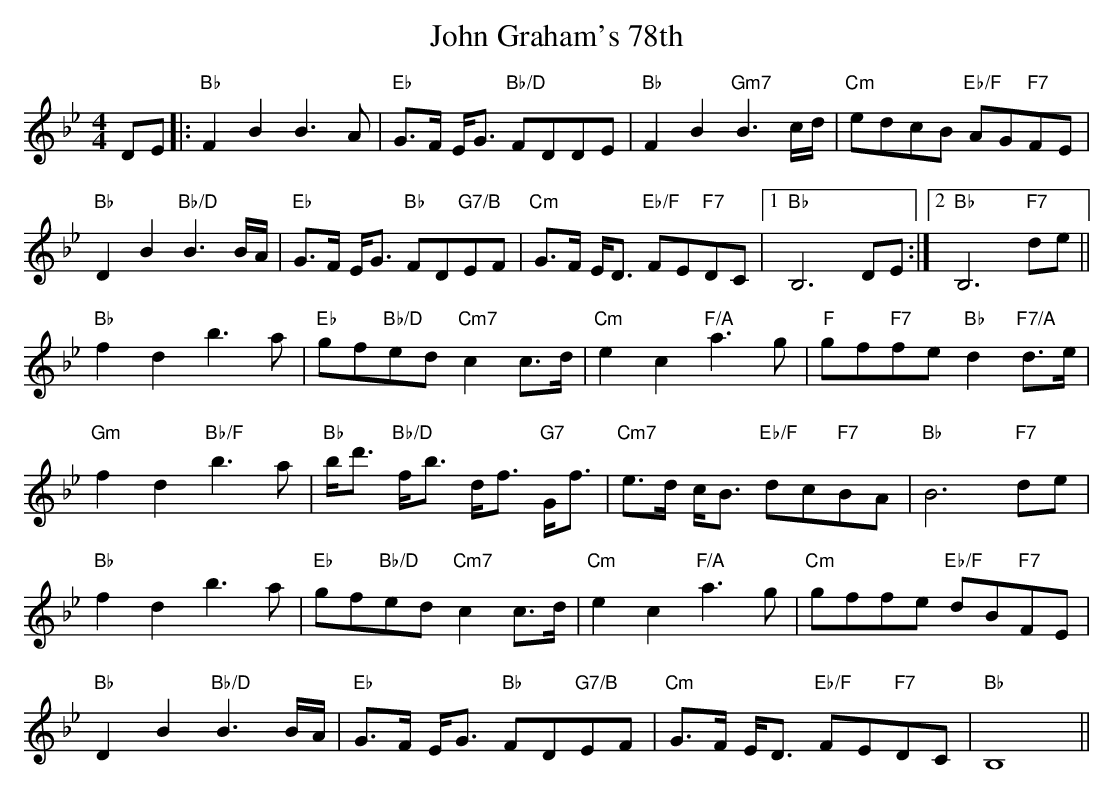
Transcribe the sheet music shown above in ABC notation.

X:1
T: John Graham's 78th
M: 4/4
L: 1/8
K: Gmin
DE |:"Bb" F2 B2 B3 A |"Eb" G>F E<G"Bb/D" FDDE |"Bb" F2 B2"Gm7" B3 c/d/ |"Cm" edcB"Eb/F" AG"F7"FE |
$"Bb" D2 B2"Bb/D" B3 B/A/ |"Eb" G>F E<G"Bb" FD"G7/B"EF |"Cm" G>F E<D"Eb/F" FE"F7"DC |1 "Bb" B,6 DE :|2 "Bb" B,6"F7" de ||
$"Bb" f2 d2 b3 a |"Eb" gf"Bb/D"ed"Cm7" c2 c>d |"Cm" e2 c2"F/A" a3 g |"F" gf"F7"fe"Bb" d2"F7/A" d>e |
$"Gm" f2 d2"Bb/F" b3 a |"Bb" b<d'"Bb/D" f<b d<f"G7" G<f |"Cm7" e>d c<B"Eb/F" dc"F7"BA |"Bb" B6"F7" de |
$"Bb" f2 d2 b3 a |"Eb" gf"Bb/D"ed"Cm7" c2 c>d |"Cm" e2 c2"F/A" a3 g |"Cm" gffe"Eb/F" dB"F7"FE |
$"Bb" D2 B2"Bb/D" B3 B/A/ |"Eb" G>F E<G"Bb" FD"G7/B"EF |"Cm" G>F E<D"Eb/F" FE"F7"DC |"Bb" B,8 ||
